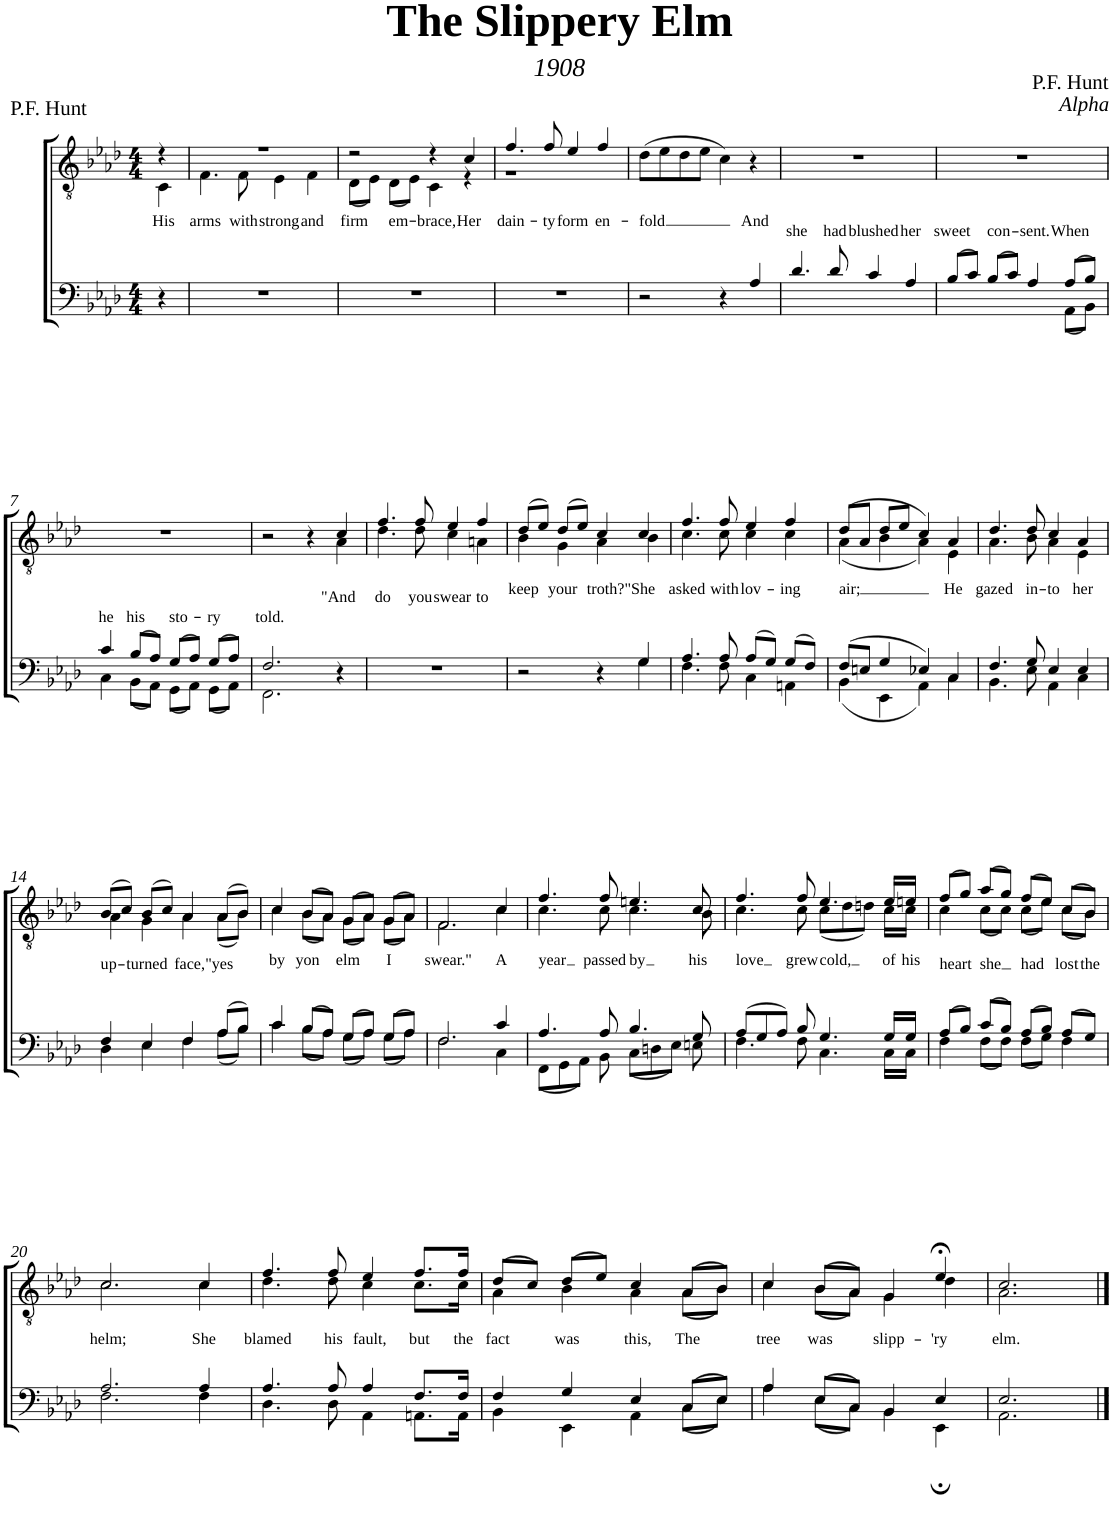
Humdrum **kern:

**kern	**text	**kern	**text
*part2	*part2	*part1	*part1
*staff2	*staff2	*staff1	*staff1
*I"Piano	*	*I"Piano	*
*I'Pno	*	*I'Pno	*
*clefF4	*	*clefGv2	*
*k[b-e-a-d-]	*	*k[b-e-a-d-]	*
*M4/4	*	*M4/4	*
=	=	=	=
*	*	*^	*
!	!	!	!	!LO:LY:b
4r	.	4r	4C\	His
=1	=1	=1	=1	=1
!	!	!	!	!LO:LY:b
1r	.	1r	4.F\	arms
!	!	!	!	!LO:LY:b
.	.	.	8F\	with
!	!	!	!	!LO:LY:b
.	.	.	4E-\	strong
!	!	!	!	!LO:LY:b
.	.	.	4F\	and
=2	=2	=2	=2	=2
!	!	!	!	!LO:LY:b
1r	.	2r	(<8D-\L	firm
.	.	.	8E-\J)	.
!	!	!	!	!LO:LY:b
.	.	.	(<8D-\L	em-
.	.	.	8E-\J)	.
!	!	!	!	!LO:LY:b
.	.	4r	4C\	-brace,
!	!	!	!	!LO:LY:b
.	.	4c/	4r	Her
=3	=3	=3	=3	=3
!	!	!	!	!LO:LY:b
1r	.	4.f/	1r	dain-
!	!	!	!	!LO:LY:b
.	.	8f/	.	-ty
!	!	!	!	!LO:LY:b
.	.	4e-/	.	form
!	!	!	!	!LO:LY:b
.	.	4f/	.	en-
*	*	*v	*v	*
=4	=4	=4	=4
!	!	!	!LO:LY:b
2r	.	(8d-\L	-fold
.	.	8e-\	.
.	.	8d-\	.
.	.	8e-\J	.
4r	.	4c\)	.
!	!LO:LY:a	!	!
4A-/	And	4r	.
=5	=5	=5	=5
!	!LO:LY:a	!	!
4.d-/	she	1r	.
!	!LO:LY:a	!	!
8d-/	had	.	.
!	!LO:LY:a	!	!
4c/	blushed	.	.
!	!LO:LY:a	!	!
4A-/	her	.	.
=6	=6	=6	=6
!	!LO:LY:a	!	!
*^	*	*	*
(>8B-/L	2.ryy	sweet	1r	.
8c/J)	.	.	.	.
!	!	!LO:LY:a	!	!
(>8B-/L	.	con-	.	.
8c/J)	.	.	.	.
!	!	!LO:LY:a	!	!
4A-/	.	-sent.	.	.
!	!	!LO:LY:a	!	!
(>8A-/L	(8AA-\L	When	.	.
8B-/J)	8BB-\J)	.	.	.
!!LO:LB:g=z
=7	=7	=7	=7	=7
!	!	!LO:LY:a	!	!
4c/	4C\	he	1r	.
!	!	!LO:LY:a	!	!
(8B-/L	(8BB-\L	his	.	.
8A-/J)	8AA-\J)	.	.	.
!	!	!LO:LY:a	!	!
(8G/L	(8GG\L	sto-	.	.
8A-/J)	8AA-\J)	.	.	.
!	!	!LO:LY:a	!	!
(8G/L	(8GG\L	-ry	.	.
8A-/J)	8AA-\J)	.	.	.
=8	=8	=8	=8	=8
!	!	!LO:LY:a	!	!
*	*	*	*^	*
2.F/	2.FF\	told.	2r	2.ryy	.
.	.	.	4r	.	.
!	!	!	!	!	!LO:LY:b
4r	4ryy	.	4c/	4A-\	"And
=9	=9	=9	=9	=9	=9
!	!	!	!	!	!LO:LY:b
*v	*v	*	*	*	*
1r	.	4.f/	4.d-\	do
!	!	!	!	!LO:LY:b
.	.	8f/	8d-\	you
!	!	!	!	!LO:LY:b
.	.	4e-/	4c\	swear
!	!	!	!	!LO:LY:b
.	.	4f/	4An\	to
=10	=10	=10	=10	=10
*^	*	*	*	*
!	!	!	!	!	!LO:LY:b
2r	2.ryy	.	(8d-/L	4B-\	keep
.	.	.	8e-/J)	.	.
!	!	!	!	!	!LO:LY:b
.	.	.	(8d-/L	4G\	your
.	.	.	8e-/J)	.	.
!	!	!	!	!	!LO:LY:b
4r	.	.	4c/	4A-\	troth?"
!	!	!	!	!	!LO:LY:b
4G/	4G\	.	4c/	4B-\	She
=11	=11	=11	=11	=11	=11
!	!	!	!	!	!LO:LY:b
4.A-/	4.F\	.	4.f/	4.c\	asked
!	!	!	!	!	!LO:LY:b
8A-/	8F\	.	8f/	8c\	with
!	!	!	!	!	!LO:LY:b
(8A-/L	4C\	.	4e-/	4c\	lov-
8G/J)	.	.	.	.	.
!	!	!	!	!	!LO:LY:b
(8G/L	4AAn\	.	4f/	4c\	-ing
8F/J)	.	.	.	.	.
=12	=12	=12	=12	=12	=12
!	!	!	!	!	!LO:LY:b
(8F/L	(4BB-\	.	(8d-/L	(4A-\	air;
8En/J	.	.	8A-/J	.	.
4G/	4EE-\	.	8d-/L	4B-\	.
.	.	.	8e-/J	.	.
4E-X/)	4AA-\)	.	4c/)	4A-\)	.
!	!	!	!	!	!LO:LY:b
4C/	4C\	.	4A-/	4E-\	He
=13	=13	=13	=13	=13	=13
!	!	!	!	!	!LO:LY:b
4.F/	4.BB-\	.	4.d-/	4.A-\	gazed
!	!	!	!	!	!LO:LY:b
8G/	8E-\	.	8d-/	8B-\	in-
!	!	!	!	!	!LO:LY:b
4E-/	4AA-\	.	4c/	4A-\	-to
!	!	!	!	!	!LO:LY:b
4E-/	4C\	.	4A-/	4E-\	her
!!LO:LB:g=z	!!
=14	=14	=14	=14	=14	=14
!	!	!	!	!	!LO:LY:b
4F/	4D-\	.	(8B-/L	4A-\	up-
.	.	.	8c/J)	.	.
!	!	!	!	!	!LO:LY:b
4E-/	4E-\	.	(8B-/L	4G\	-turned
.	.	.	8c/J)	.	.
!	!	!	!	!	!LO:LY:b
4F/	4F\	.	4A-/	4A-\	face,
!	!	!	!	!	!LO:LY:b
(8A-/L	(8A-\L	.	(8A-/L	(8A-\L	"yes
8B-/J)	8B-\J)	.	8B-/J)	8B-\J)	.
=15	=15	=15	=15	=15	=15
!	!	!	!	!	!LO:LY:b
4c/	4c\	.	4c/	4c\	by
!	!	!	!	!	!LO:LY:b
(8B-/L	(8B-\L	.	(8B-/L	(8B-\L	yon
8A-/J)	8A-\J)	.	8A-/J)	8A-\J)	.
!	!	!	!	!	!LO:LY:b
(8G/L	(8G\L	.	(8G/L	(8G\L	elm
8A-/J)	8A-\J)	.	8A-/J)	8A-\J)	.
!	!	!	!	!	!LO:LY:b
(8G/L	(8G\L	.	(8G/L	(8G\L	I
8A-/J)	8A-\J)	.	8A-/J)	8A-\J)	.
=16	=16	=16	=16	=16	=16
!	!	!	!	!	!LO:LY:b
2.F/	2.F\	.	2.F/	2.F\	swear."
!	!	!	!	!	!LO:LY:b
4c/	4C\	.	4c/	4c\	A
=17	=17	=17	=17	=17	=17
!	!	!	!	!	!LO:LY:b
4.A-/	(8FF\L	.	4.f/	4.c\	year
.	8GG\	.	.	.	.
.	8AA-\J)	.	.	.	.
!	!	!	!	!	!LO:LY:b
8A-/	8BB-\	.	8f/	8c\	passed
!	!	!	!	!	!LO:LY:b
4.B-/	(8C\L	.	4.en/	4.c\	by
.	8Dn\	.	.	.	.
.	8E-\J)	.	.	.	.
!	!	!	!	!	!LO:LY:b
8G/	8En\	.	8c/	8B-\	his
=18	=18	=18	=18	=18	=18
!	!	!	!	!	!LO:LY:b
(8A-/L	4.F\	.	4.f/	4.c\	love
8G/	.	.	.	.	.
8A-/J)	.	.	.	.	.
!	!	!	!	!	!LO:LY:b
8B-/	8F\	.	8f/	8c\	grew
!	!	!	!	!	!LO:LY:b
4.G/	4.C\	.	4.e-/	(8c\L	cold,
.	.	.	.	8d-\	.
.	.	.	.	8dn\J)	.
!	!	!	!	!	!LO:LY:b
16G/LL	16C\LL	.	16e-/LL	16c\LL	of
!	!	!	!	!	!LO:LY:b
16G/JJ	16C\JJ	.	16en/JJ	16c\JJ	his
=19	=19	=19	=19	=19	=19
!	!	!	!	!	!LO:LY:b
(8A-/L	4F\	.	(8f/L	4c\	heart
8B-/J)	.	.	8g/J)	.	.
!	!	!	!	!	!LO:LY:b
(8c/L	(8F\L	.	(8a-/L	(8c\L	she
8B-/J)	8F\J)	.	8g/J)	8c\J)	.
!	!	!	!	!	!LO:LY:b
(8A-/L	(8F\L	.	(8f/L	(8c\L	had
8B-/J)	8G\J)	.	8e-/J)	8e-\J)	.
!	!	!	!	!	!LO:LY:b
(8A-/L	4F\	.	(8c/L	(8c\L	lost
!	!	!	!	!	!LO:LY:b
8G/J)	.	.	8B-/J)	8B-\J)	the
!!LO:LB:g=z	!!
=20	=20	=20	=20	=20	=20
!	!	!	!	!	!LO:LY:b
2.A-/	2.F\	.	2.c/	2.c\	helm;
!	!	!	!	!	!LO:LY:b
4A-/	4F\	.	4c/	4c\	She
=21	=21	=21	=21	=21	=21
!	!	!	!	!	!LO:LY:b
4.A-/	4.D-\	.	4.f/	4.d-\	blamed
!	!	!	!	!	!LO:LY:b
8A-/	8D-\	.	8f/	8d-\	his
!	!	!	!	!	!LO:LY:b
4A-/	4AA-\	.	4e-/	4c\	fault,
!	!	!	!	!	!LO:LY:b
8.F/L	8.AAn\L	.	8.f/L	8.c\L	but
!	!	!	!	!	!LO:LY:b
16F/Jk	16AA\Jk	.	16f/Jk	16c\Jk	the
=22	=22	=22	=22	=22	=22
!	!	!	!	!	!LO:LY:b
4F/	4BB-\	.	(8d-/L	4A-\	fact
.	.	.	8c/J)	.	.
!	!	!	!	!	!LO:LY:b
4G/	4EE-\	.	(8d-/L	4B-\	was
.	.	.	8e-/J)	.	.
!	!	!	!	!	!LO:LY:b
4E-/	4AA-\	.	4c/	4A-\	this,
!	!	!	!	!	!LO:LY:b
(8C/L	(8C\L	.	(8A-/L	(8A-\L	The
8E-/J)	8E-\J)	.	8B-/J)	8B-\J)	.
=23	=23	=23	=23	=23	=23
!	!	!	!	!	!LO:LY:b
4A-/	4A-\	.	4c/	4c\	tree
!	!	!	!	!	!LO:LY:b
(8E-/L	(8E-\L	.	(8B-/L	(8B-\L	was
8C/J)	8C\J)	.	8A-/J)	8A-\J)	.
!	!	!	!	!	!LO:LY:b
4BB-/	4BB-\	.	4G/	4G\	slipp-
!	!	!	!	!	!LO:LY:b
4E-;/	4EE-\	.	4e-;</	4d-\	-'ry
=24	=24	=24	=24	=24	=24
!	!	!	!	!	!LO:LY:b
2.E-/	2.AA-\	.	2.c/	2.A-\	elm.
*v	*v	*	*	*	*
*	*	*v	*v	*
==	==	==	==
*-	*-	*-	*-
